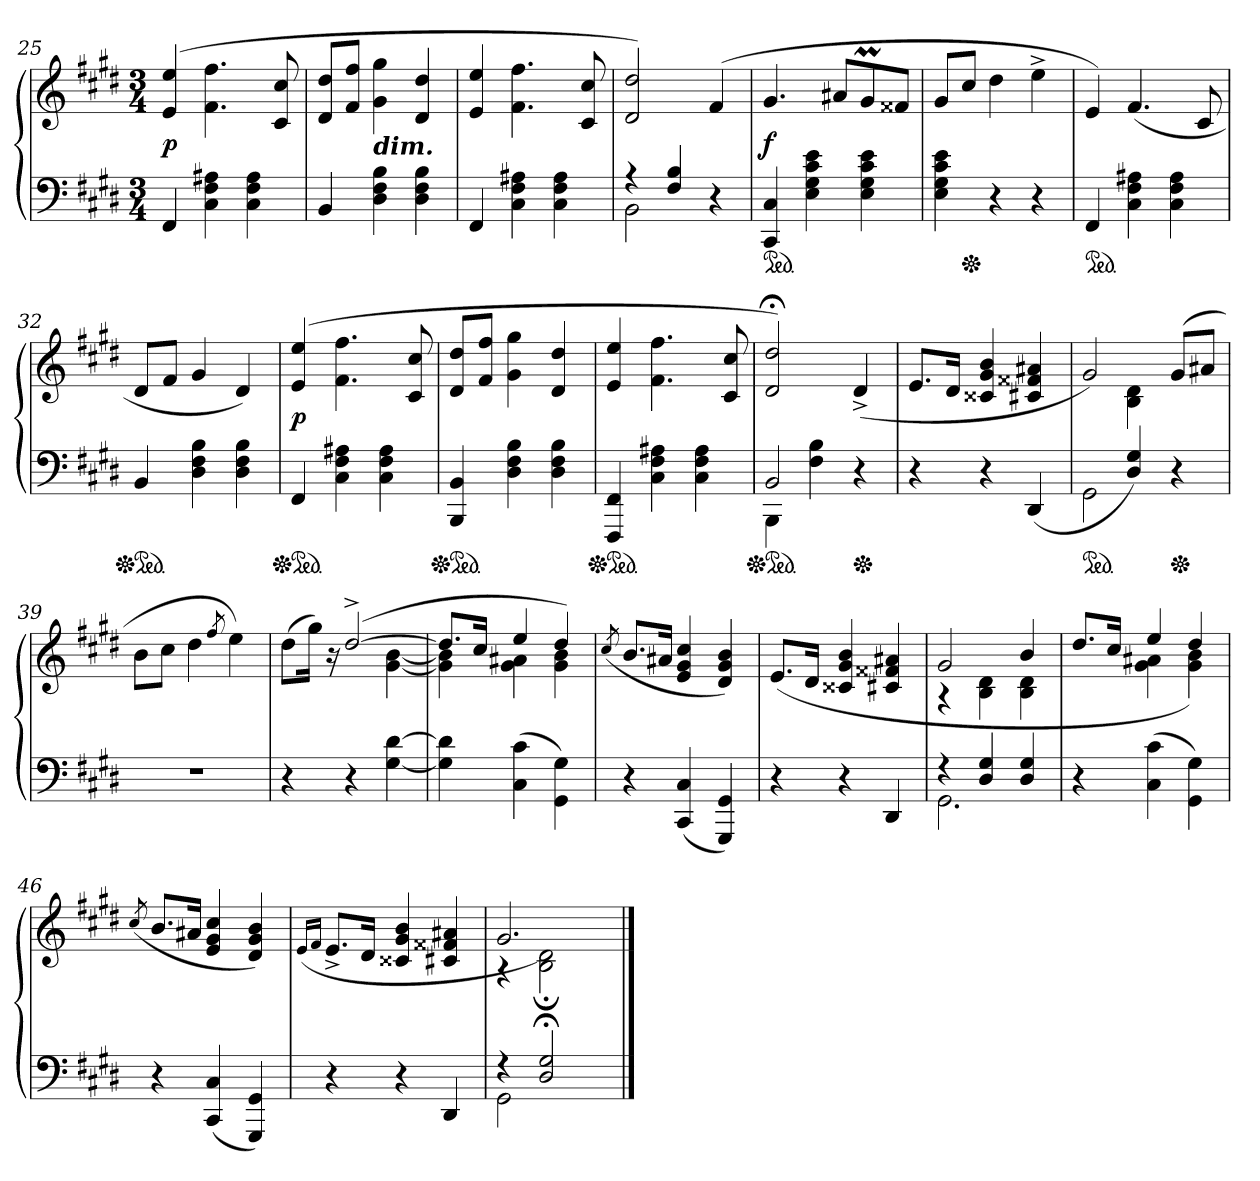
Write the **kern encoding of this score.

**kern	**kern	**dynam
*part1	*part1	*part1
*staff2	*staff1	*staff1/2
*clefF4	*clefG2	*
*k[f#c#g#d#]	*k[f#c#g#d#]	*
*M3/4	*M3/4	*
=25	=25	=25
4FF#	(>4e/ 4ee/	p
4C# 4F# 4A#X	4.f#\ 4.ff#\	.
4C# 4F# 4A#	.	.
.	8c# 8cc#	.
=26	=26	=26
4BB	8d# 8dd#L	.
.	8f# 8ff#J	.
!	!LO:TX:c:Bi:t=dim.	!
4D# 4F# 4B	4g#\ 4gg#\	.
4D# 4F# 4B	4d# 4dd#	.
=27	=27	=27
4FF#	4e 4ee	.
4C# 4F# 4A#X	4.f#\ 4.ff#\	.
4C# 4F# 4A#	.	.
.	8c# 8cc#	.
=28	=28	=28
*^	*	*
4r	2BB	2d# 2dd#)	.
4F# 4B	.	.	.
4ryy	4r	(>4f#/	.
*v	*v	*	*
=29	=29	=29
*ped	*	*
4CC# 4C#	4.g#	f
4E\ 4G#\ 4c#\ 4e\	.	.
.	8a#XL	.
4E\ 4G#\ 4c#\ 4e\	8g#M	.
.	8f##XJ	.
=30	=30	=30
4E\ 4G#\ 4c#\ 4e\	8g#L	.
*Xped	*	*
.	8cc#/J	.
4r	4dd#\	.
4r	4ee^<\	.
=31	=31	=31
*ped	*	*
4FF#	4e)	.
4C# 4F# 4A#X	(>4.f#	.
4C# 4F# 4A#	.	.
.	8c#	.
=32	=32	=32
*Xped	*	*
*ped	*	*
4BB	8d#L	.
.	8f#J	.
4D# 4F# 4B	4g#	.
4D# 4F# 4B	4d#)	.
=33	=33	=33
*Xped	*	*
*ped	*	*
4FF#	(>4e 4ee	p
4C# 4F# 4A#X	4.f#\ 4.ff#\	.
4C# 4F# 4A#	.	.
.	8c# 8cc#	.
=34	=34	=34
*Xped	*	*
*ped	*	*
4BBB/ 4BB/	8d# 8dd#L	.
.	8f# 8ff#J	.
4D# 4F# 4B	4g#\ 4gg#\	.
4D# 4F# 4B	4d# 4dd#	.
=35	=35	=35
*Xped	*	*
*ped	*	*
4FFF# 4FF#	4e 4ee	.
4C# 4F# 4A#X	4.f#\ 4.ff#\	.
4C# 4F# 4A#	.	.
.	8c# 8cc#	.
=36	=36	=36
*^	*	*
*Xped	*	*	*
*ped	*	*	*
4BBB\	2BB/	2d#;< 2dd#;<)	.
4F#\ 4B\	.	.	.
*Xped	*	*	*
4r	4ryy	(>4d#^	.
*v	*v	*	*
=37	=37	=37
4r	8.eL	.
.	16d#Jk	.
4r	4c##X 4g# 4b	.
(>4DD#/	4c#X 4f##X 4a#X	.
=38	=38	=38
*^	*^	*
*ped	*	*	*	*
4ryy	2GG#	2g#)	4ryy	.
4D#/ 4G#/)	.	.	4B 4d#	.
*Xped	*	*	*	*
4ryy	4r	(>8g#L	4ryy	.
.	.	8a#XJ	.	.
*v	*v	*	*	*
*	*v	*v	*
=39	=39	=39
2.r	8bL	.
.	8cc#J	.
.	4dd#	.
.	8qff#/	.
.	4ee)	.
=40	=40	=40
*	*^	*
4r	4ryy	(8dd#L	.
.	.	16gg#Jk)	.
.	.	16r	.
4r	([2dd#^	4ryy	.
[4G# [4d#	.	[4g# [4b	.
=41	=41	=41	=41
4G#] 4d#]	8.dd#L]	4g#] 4b]	.
.	16cc#Jk	.	.
(4C# 4c#	4ee	4g# 4a#X	.
4GG#\ 4G#\)	4dd#)	4g# 4b	.
*	*v	*v	*
=42	=42	=42
.	(>8qcc#/	.
4r	8.bL	.
.	16a#XJk	.
(4CC# 4C#	4e 4g# 4cc#	.
4GGG# 4GG#)	4d# 4g# 4b)	.
=43	=43	=43
4r	(>8.eL	.
.	16d#Jk	.
4r	4c##X 4g# 4b	.
4DD#/	4c#X 4f##X 4a#X	.
=44	=44	=44
*^	*^	*
4r	2.GG#	2g#	4r	.
4D#/ 4G#/	.	.	4B 4d#	.
4D#/ 4G#/	.	4b	4B 4d#	.
*v	*v	*	*	*
=45	=45	=45	=45
4r	8.dd#/L	4ryy	.
.	16cc#Jk	.	.
(4C# 4c#	4ee	4g# 4a#X	.
4GG#\ 4G#\)	4dd#	4g# 4b)	.
*	*v	*v	*
=46	=46	=46
.	(>8qcc#/	.
4r	8.bL	.
.	16a#XJk	.
(4CC# 4C#	4e 4g# 4cc#	.
4GGG# 4GG#)	4d# 4g# 4b)	.
=47	=47	=47
.	(>16qe/LL	.
.	16qf#/JJ	.
4r	8.e^L	.
.	16d#Jk	.
4r	4c##X 4g# 4b	.
4DD#/	4c#X 4f##X 4a#X	.
=48	=48	=48
*^	*^	*
4r	2GG#	2.g#	4r	.
2D#;/ 2G#;/	.	.	2B;< 2d#;<)	.
.	4ryy	.	.	.
*v	*v	*	*	*
*	*v	*v	*
==	==	==
*-	*-	*-
